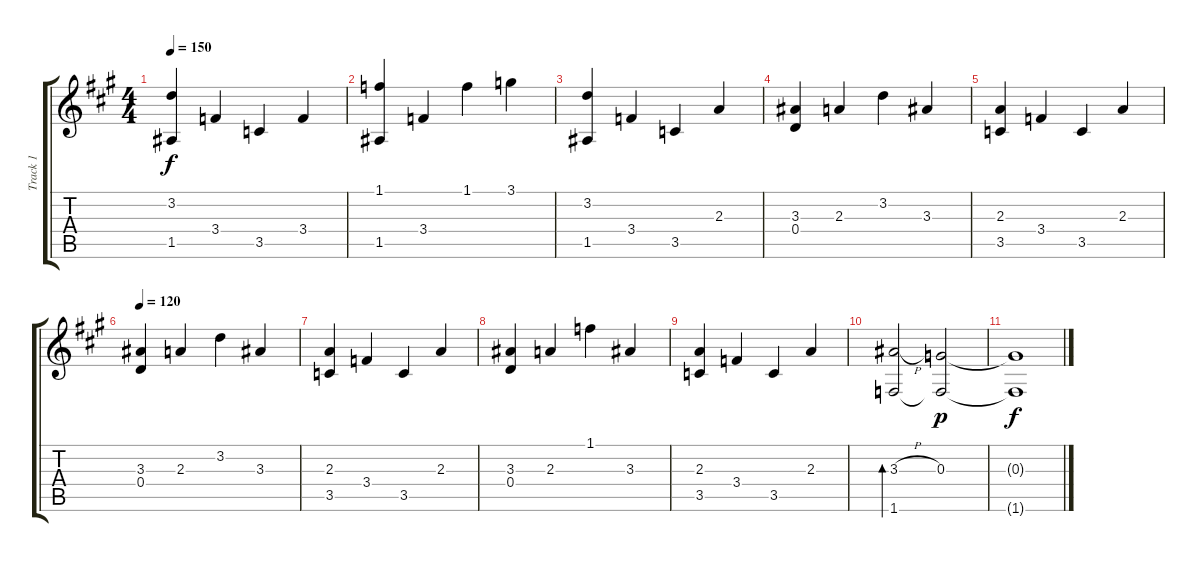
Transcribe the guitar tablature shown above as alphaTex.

\track ("Track 1" "Track 1") {instrument acousticguitarsteel}
\staff {score tabs}
\tuning (E4 B3 G3 D3 A2 E2) {hide}
\ts (4 4)
\tempo 150
\clef g2
\ks a
(3.2 1.5).4{dy f} 3.4.4 3.5.4 3.4.4 |
(1.1 1.5).4 3.4.4 1.1.4 3.1.4 |
(3.2 1.5).4 3.4.4 3.5.4 2.3.4 |
(3.3 0.4).4 2.3.4 3.2.4 3.3.4 |
(2.3 3.5).4 3.4.4 3.5.4 2.3.4 |
\tempo 120
(3.3 0.4).4 2.3.4 3.2.4 3.3.4 |
(2.3 3.5).4 3.4.4 3.5.4 2.3.4 |
(3.3 0.4).4 2.3.4 1.1.4 3.3.4 |
(2.3 3.5).4 3.4.4 3.5.4 2.3.4 |
(3.3{h} 1.6).2{bd 480} (0.3 1.6{t}).2{dy p} |
(0.3{t} 1.6{t}).1{dy f}
